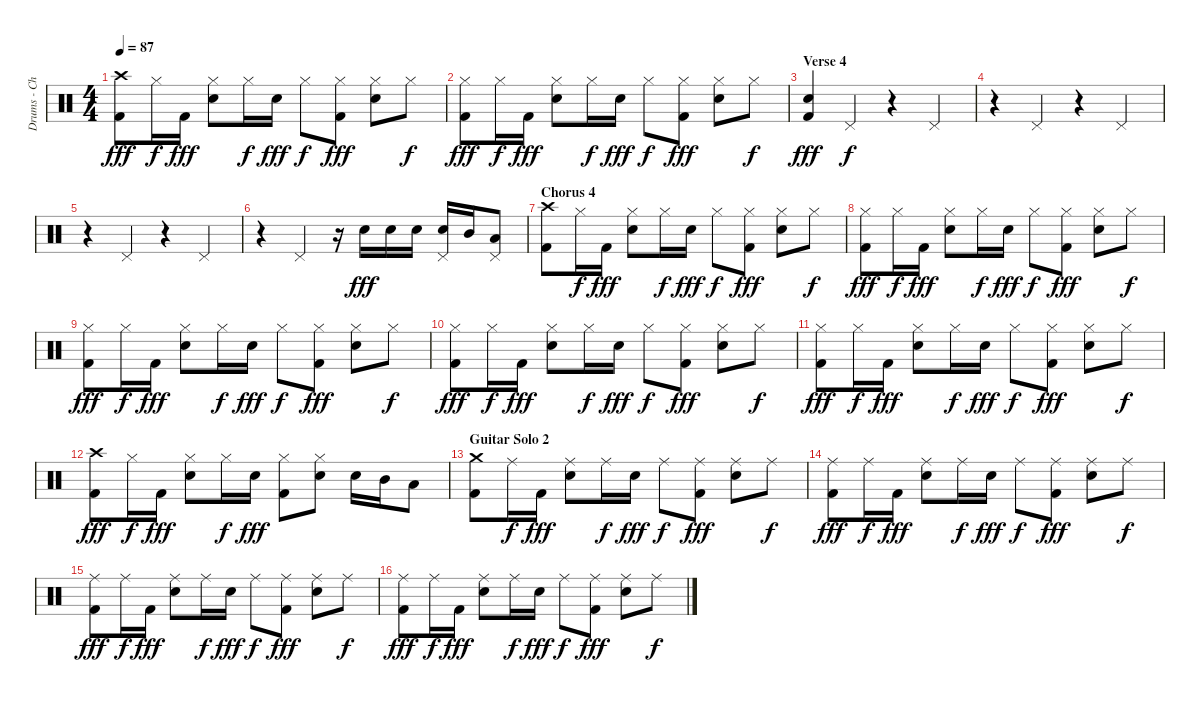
\track ("Drums - Chad" "Drums - Ch") {instrument percussion}
\staff {score}
\articulation defaults
\ts (4 4)
\tempo 87
\clef neutral
\ks c
("Crash high (hit)" "Kick (hit) 2").8{dy fff} "Hi-Hat (closed)".16{dy f} "Kick (hit) 2".16{dy fff} ("Hi-Hat (closed)" "Electric Snare (hit)").8 "Hi-Hat (closed)".16{dy f} "Electric Snare (hit)".16{dy fff} "Hi-Hat (closed)".8{dy f} ("Hi-Hat (closed)" "Kick (hit) 2").8{dy fff} ("Hi-Hat (closed)" "Electric Snare (hit)").8 "Hi-Hat (closed)".8{dy f} |
("Hi-Hat (closed)" "Kick (hit) 2").8{dy fff} "Hi-Hat (closed)".16{dy f} "Kick (hit) 2".16{dy fff} ("Hi-Hat (closed)" "Electric Snare (hit)").8 "Hi-Hat (closed)".16{dy f} "Electric Snare (hit)".16{dy fff} "Hi-Hat (closed)".8{dy f} ("Hi-Hat (closed)" "Kick (hit) 2").8{dy fff} ("Hi-Hat (closed)" "Electric Snare (hit)").8 "Hi-Hat (closed)".8{dy f} |
\section ("" "Verse 4")
("Electric Snare (hit)" "Kick (hit) 2").4{dy fff} "Pedal Hi-Hat (hit)".4{dy f} r.4 "Pedal Hi-Hat (hit)".4 |
r.4 "Pedal Hi-Hat (hit)".4 r.4 "Pedal Hi-Hat (hit)".4 |
r.4 "Pedal Hi-Hat (hit)".4 r.4 "Pedal Hi-Hat (hit)".4 |
r.4 "Pedal Hi-Hat (hit)".4 r.16 "Electric Snare (hit)".16{dy fff} "Electric Snare (hit)".16 "Electric Snare (hit)".16 ("Electric Snare (hit)" "Pedal Hi-Hat (hit)").16 "Mid Tom (hit)".16 ("Low Tom (hit)" "Pedal Hi-Hat (hit)").8 |
\section ("" "Chorus 4")
("Crash high (hit)" "Kick (hit) 2").8 "Hi-Hat (closed)".16{dy f} "Kick (hit) 2".16{dy fff} ("Hi-Hat (closed)" "Electric Snare (hit)").8 "Hi-Hat (closed)".16{dy f} "Electric Snare (hit)".16{dy fff} "Hi-Hat (closed)".8{dy f} ("Hi-Hat (closed)" "Kick (hit) 2").8{dy fff} ("Hi-Hat (closed)" "Electric Snare (hit)").8 "Hi-Hat (closed)".8{dy f} |
("Hi-Hat (closed)" "Kick (hit) 2").8{dy fff} "Hi-Hat (closed)".16{dy f} "Kick (hit) 2".16{dy fff} ("Hi-Hat (closed)" "Electric Snare (hit)").8 "Hi-Hat (closed)".16{dy f} "Electric Snare (hit)".16{dy fff} "Hi-Hat (closed)".8{dy f} ("Hi-Hat (closed)" "Kick (hit) 2").8{dy fff} ("Hi-Hat (closed)" "Electric Snare (hit)").8 "Hi-Hat (closed)".8{dy f} |
("Hi-Hat (closed)" "Kick (hit) 2").8{dy fff} "Hi-Hat (closed)".16{dy f} "Kick (hit) 2".16{dy fff} ("Hi-Hat (closed)" "Electric Snare (hit)").8 "Hi-Hat (closed)".16{dy f} "Electric Snare (hit)".16{dy fff} "Hi-Hat (closed)".8{dy f} ("Hi-Hat (closed)" "Kick (hit) 2").8{dy fff} ("Hi-Hat (closed)" "Electric Snare (hit)").8 "Hi-Hat (closed)".8{dy f} |
("Hi-Hat (closed)" "Kick (hit) 2").8{dy fff} "Hi-Hat (closed)".16{dy f} "Kick (hit) 2".16{dy fff} ("Hi-Hat (closed)" "Electric Snare (hit)").8 "Hi-Hat (closed)".16{dy f} "Electric Snare (hit)".16{dy fff} "Hi-Hat (closed)".8{dy f} ("Hi-Hat (closed)" "Kick (hit) 2").8{dy fff} ("Hi-Hat (closed)" "Electric Snare (hit)").8 "Hi-Hat (closed)".8{dy f} |
("Hi-Hat (closed)" "Kick (hit) 2").8{dy fff} "Hi-Hat (closed)".16{dy f} "Kick (hit) 2".16{dy fff} ("Hi-Hat (closed)" "Electric Snare (hit)").8 "Hi-Hat (closed)".16{dy f} "Electric Snare (hit)".16{dy fff} "Hi-Hat (closed)".8{dy f} ("Hi-Hat (closed)" "Kick (hit) 2").8{dy fff} ("Hi-Hat (closed)" "Electric Snare (hit)").8 "Hi-Hat (closed)".8{dy f} |
("Crash high (hit)" "Kick (hit) 2").8{dy fff} "Hi-Hat (closed)".16{dy f} "Kick (hit) 2".16{dy fff} ("Hi-Hat (closed)" "Electric Snare (hit)").8 "Hi-Hat (closed)".16{dy f} "Electric Snare (hit)".16{dy fff} ("Hi-Hat (closed)" "Kick (hit) 2").8 ("Hi-Hat (closed)" "Electric Snare (hit)").8 "Electric Snare (hit)".16 "Mid Tom (hit)".16 "Low Tom (hit)".8 |
\section ("" "Guitar Solo 2")
("Crash medium (hit)" "Kick (hit) 2").8 "Ride (middle)".16{dy f} "Kick (hit) 2".16{dy fff} ("Ride (middle)" "Electric Snare (hit)").8 "Ride (middle)".16{dy f} "Electric Snare (hit)".16{dy fff} "Ride (middle)".8{dy f} ("Ride (middle)" "Kick (hit) 2").8{dy fff} ("Ride (middle)" "Electric Snare (hit)").8 "Ride (middle)".8{dy f} |
("Ride (middle)" "Kick (hit) 2").8{dy fff} "Ride (middle)".16{dy f} "Kick (hit) 2".16{dy fff} ("Ride (middle)" "Electric Snare (hit)").8 "Ride (middle)".16{dy f} "Electric Snare (hit)".16{dy fff} "Ride (middle)".8{dy f} ("Ride (middle)" "Kick (hit) 2").8{dy fff} ("Ride (middle)" "Electric Snare (hit)").8 "Ride (middle)".8{dy f} |
("Ride (middle)" "Kick (hit) 2").8{dy fff} "Ride (middle)".16{dy f} "Kick (hit) 2".16{dy fff} ("Ride (middle)" "Electric Snare (hit)").8 "Ride (middle)".16{dy f} "Electric Snare (hit)".16{dy fff} "Ride (middle)".8{dy f} ("Ride (middle)" "Kick (hit) 2").8{dy fff} ("Ride (middle)" "Electric Snare (hit)").8 "Ride (middle)".8{dy f} |
("Ride (middle)" "Kick (hit) 2").8{dy fff} "Ride (middle)".16{dy f} "Kick (hit) 2".16{dy fff} ("Ride (middle)" "Electric Snare (hit)").8 "Ride (middle)".16{dy f} "Electric Snare (hit)".16{dy fff} "Ride (middle)".8{dy f} ("Ride (middle)" "Kick (hit) 2").8{dy fff} ("Ride (middle)" "Electric Snare (hit)").8 "Ride (middle)".8{dy f}
